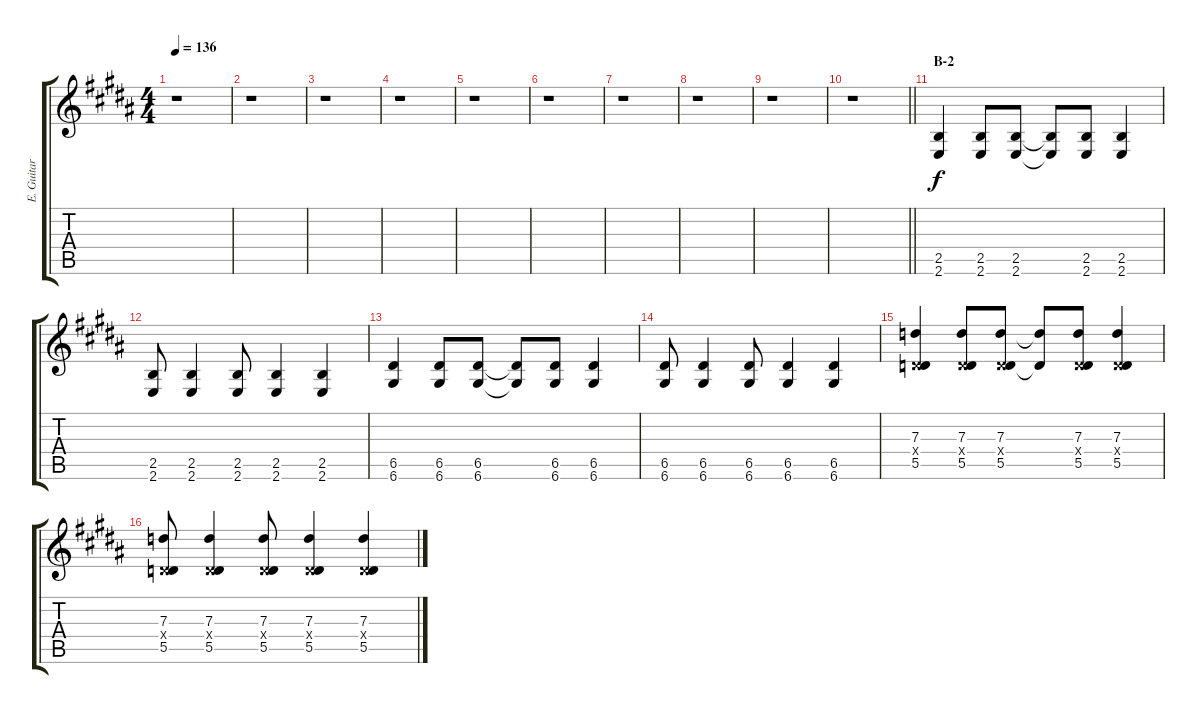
\track ("E. Guitar III" "E. Guitar ") {instrument overdrivenguitar}
\staff {score tabs}
\tuning (E4 B3 G3 D3 A2 D2) {hide}
\ts (4 4)
\tempo 136
\clef g2
\ks b
r.1{dy f} |
r.1 |
r.1 |
r.1 |
r.1 |
r.1 |
r.1 |
r.1 |
r.1 |
\barLineRight lightlight
r.1 |
\section ("" "B-2")
(2.5 2.6).4 (2.5 2.6).8 (2.5 2.6).8 (2.5{t} 2.6{t}).8 (2.5 2.6).8 (2.5 2.6).4 |
(2.5 2.6).8 (2.5 2.6).4 (2.5 2.6).8 (2.5 2.6).4 (2.5 2.6).4 |
(6.5 6.6).4 (6.5 6.6).8 (6.5 6.6).8 (6.5{t} 6.6{t}).8 (6.5 6.6).8 (6.5 6.6).4 |
(6.5 6.6).8 (6.5 6.6).4 (6.5 6.6).8 (6.5 6.6).4 (6.5 6.6).4 |
(7.3 0.4{x} 5.5).4 (7.3 0.4{x} 5.5).8 (7.3 0.4{x} 5.5).8 (7.3{t} 5.5{t}).8 (7.3 0.4{x} 5.5).8 (7.3 0.4{x} 5.5).4 |
(7.3 0.4{x} 5.5).8 (7.3 0.4{x} 5.5).4 (7.3 0.4{x} 5.5).8 (7.3 0.4{x} 5.5).4 (7.3 0.4{x} 5.5).4
